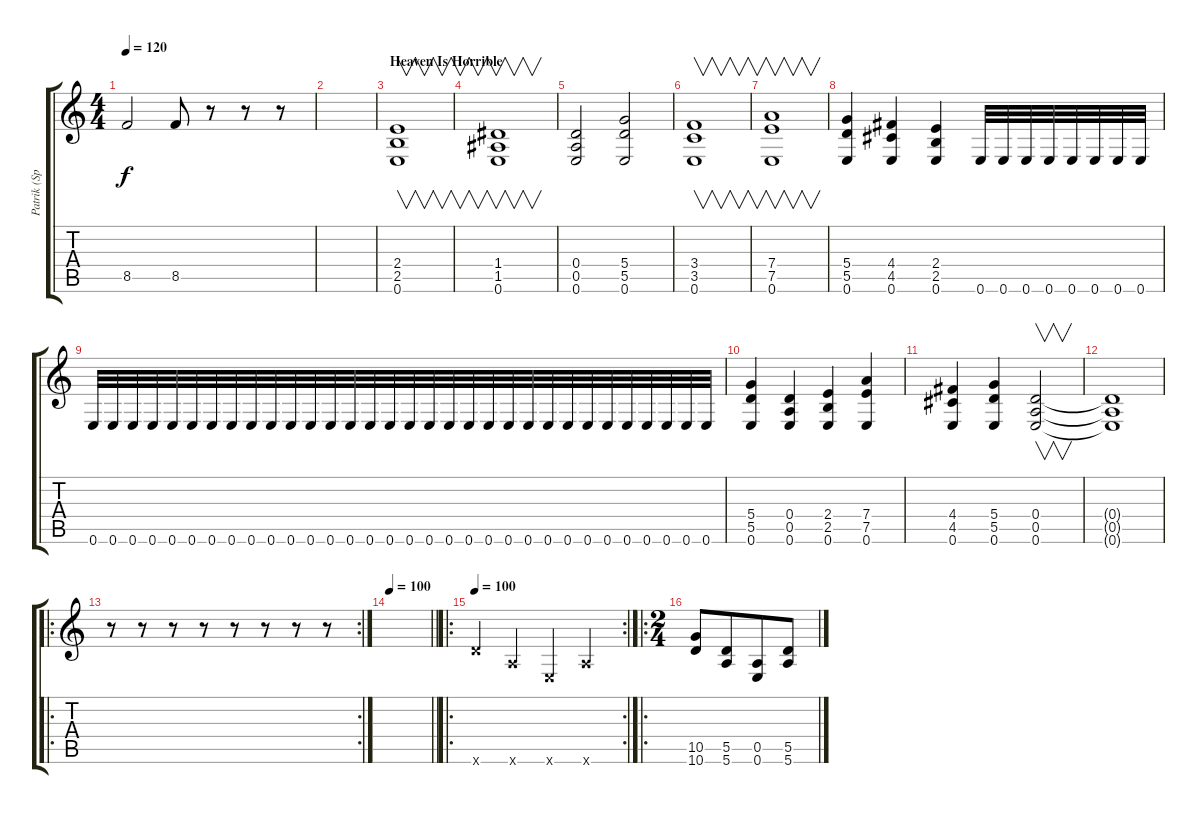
\track ("Patrik (Speaker: metal)" "Patrik (Sp") {instrument distortionguitar}
\staff {score tabs}
\tuning (E4 B3 G3 D3 A2 E2) {hide}
\ts (4 4)
\tempo 120
\clef g2
\ks c
8.5{t}.2{dy f} 8.5.8 r.8 r.8 r.8 |
|
\section ("" "Heaven Is Horrible")
(2.4 2.5 0.6).1{v volume 16} |
(1.4 1.5 0.6).1{v} |
(0.4 0.5 0.6).2 (5.4 5.5 0.6).2 |
(3.4 3.5 0.6).1{v} |
(7.4 7.5 0.6).1{v} |
(5.4 5.5 0.6).4 (4.4 4.5 0.6).4 (2.4 2.5 0.6).4 0.6.32{beam merge} 0.6.32{beam merge} 0.6.32{beam merge} 0.6.32{beam merge} 0.6.32{beam merge} 0.6.32{beam merge} 0.6.32{beam merge} 0.6.32 |
0.6.32{beam merge} 0.6.32{beam merge} 0.6.32{beam merge} 0.6.32{beam merge} 0.6.32{beam merge} 0.6.32{beam merge} 0.6.32{beam merge} 0.6.32{beam merge} 0.6.32{beam merge} 0.6.32{beam merge} 0.6.32{beam merge} 0.6.32{beam merge} 0.6.32{beam merge} 0.6.32{beam merge} 0.6.32{beam merge} 0.6.32{beam merge} 0.6.32{beam merge} 0.6.32{beam merge} 0.6.32{beam merge} 0.6.32{beam merge} 0.6.32{beam merge} 0.6.32{beam merge} 0.6.32{beam merge} 0.6.32{beam merge} 0.6.32{beam merge} 0.6.32{beam merge} 0.6.32{beam merge} 0.6.32{beam merge} 0.6.32{beam merge} 0.6.32{beam merge} 0.6.32{beam merge} 0.6.32 |
(5.4 5.5 0.6).4 (0.4 0.5 0.6).4 (2.4 2.5 0.6).4 (7.4 7.5 0.6).4 |
(4.4 4.5 0.6).4 (5.4 5.5 0.6).4 (0.4 0.5 0.6).2{v} |
(0.4{t} 0.5{t} 0.6{t}).1 |
\ro
\rc 2
r.8 r.8 r.8 r.8 r.8 r.8 r.8 r.8 |
\tempo 100
\barLineRight lightlight
|
\ro
\rc 2
\tempo 100
10.6{x}.4 5.6{x}.4 0.6{x}.4 5.6{x}.4 |
\ro
\ts (2 4)
(10.5 10.6).8{beam merge} (5.5 5.6).8{beam merge} (0.5 0.6).8{beam merge} (5.5 5.6).8
